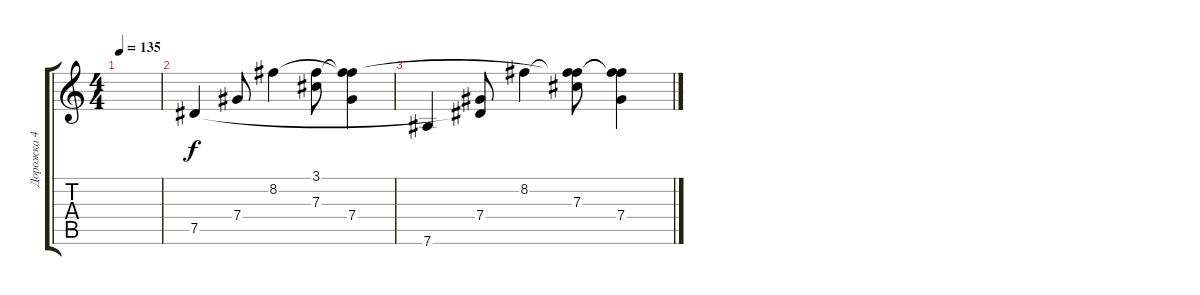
\track ("Дорожка 4" "Дорожка 4") {instrument electricguitarclean}
\staff {score tabs}
\tuning (Eb4 Bb3 Gb3 Db3 Ab2 Eb2) {hide}
\ts (4 4)
\tempo 135
\clef g2
\ks c
|
7.5.4 7.4.8 8.2.4 (3.1 7.3).8 (3.1{t} 8.2{t} 7.4).4 |
7.6.4 (7.4 7.5{t}).8 8.2.4 (3.1{t} 8.2{t} 7.3).8 (3.1{t} 8.2{t} 7.4).4
